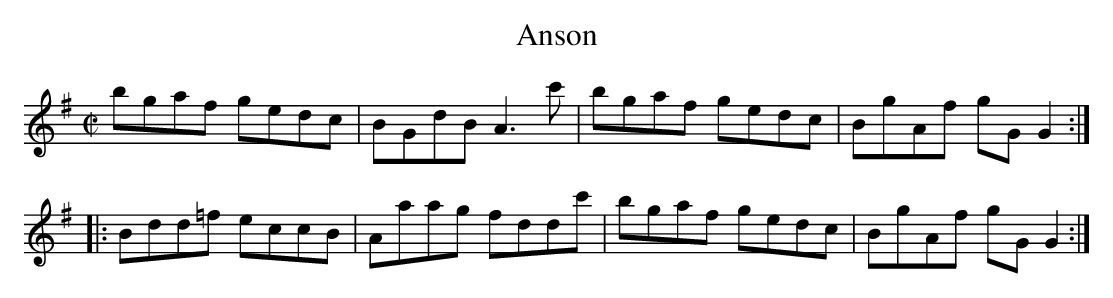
X:1
T:Anson
M:C|
L:1/8
K:G
bgaf gedc |BGdB A3c'|bgaf gedc|BgAf gG G2:|
|:Bdd=f eccB|Aaag fddc' |bgaf gedc|BgAf gG G2:|]
